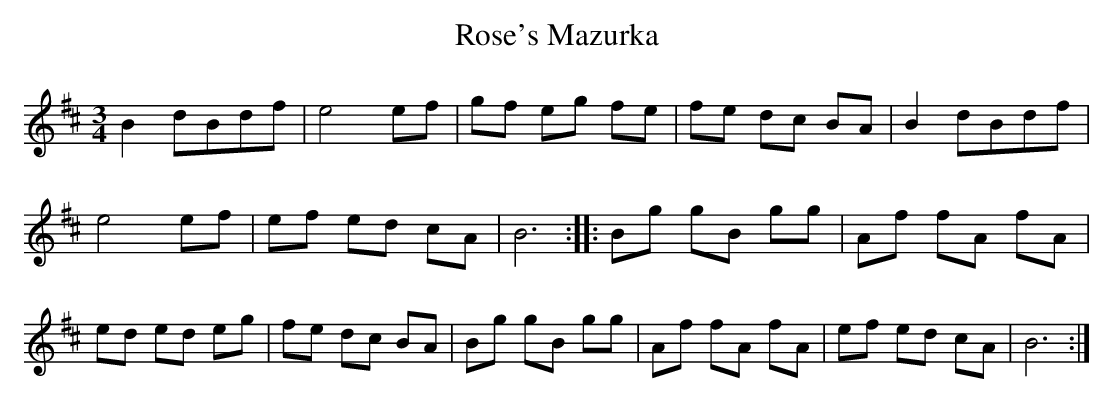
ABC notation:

X:1
T:Rose's Mazurka
L:1/8
M:3/4
K:Bm
B2 dBdf | e4 ef | gf eg fe | fe dc BA | B2 dBdf |
e4 ef | ef ed cA | B6 :: Bg gB gg | Af fA fA |
ed ed eg | fe dc BA | Bg gB gg | Af fA fA | ef ed cA | B6 :|
